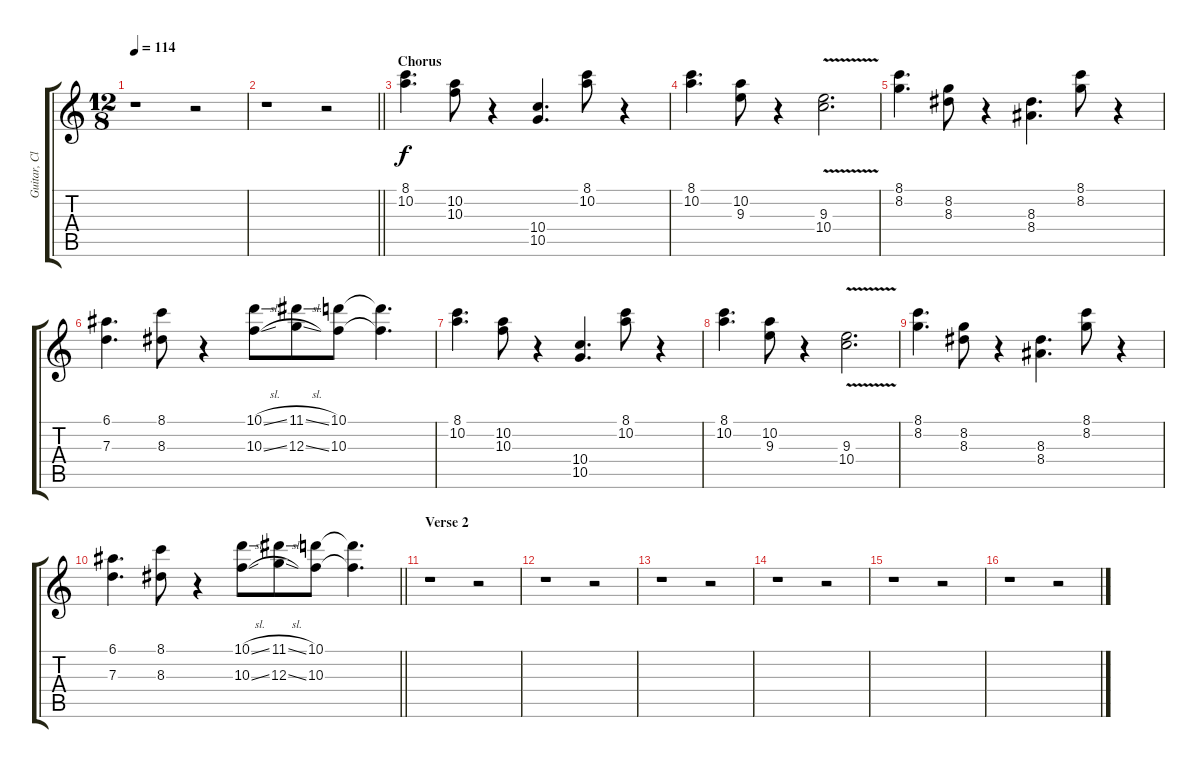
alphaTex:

\track ("Guitar, Clean 2" "Guitar, Cl") {instrument electricguitarclean}
\staff {score tabs}
\tuning (E4 B3 G3 D3 A2 E2) {hide}
\ts (12 8)
\tempo 114
\clef g2
\ks c
r.1{dy f} r.2 |
\barLineRight lightlight
r.1 r.2 |
\section ("" "Chorus")
(8.1 10.2).4{d} (10.2 10.3).8 r.4 (10.4 10.5).4{d} (8.1 10.2).8 r.4 |
(8.1 10.2).4{d} (10.2 9.3).8 r.4 (9.3{v} 10.4{v}).2{d} |
(8.1 8.2).4{d} (8.2 8.3).8 r.4 (8.3 8.4).4{d} (8.1 8.2).8 r.4 |
(6.1 7.3).4{d} (8.1 8.3).8 r.4 (10.1{sl} 10.3{sl}).8 (11.1{sl} 12.3{sl}).8 (10.1 10.3).8 (10.1{t} 10.3{t}).4{d} |
(8.1 10.2).4{d} (10.2 10.3).8 r.4 (10.4 10.5).4{d} (8.1 10.2).8 r.4 |
(8.1 10.2).4{d} (10.2 9.3).8 r.4 (9.3{v} 10.4{v}).2{d} |
(8.1 8.2).4{d} (8.2 8.3).8 r.4 (8.3 8.4).4{d} (8.1 8.2).8 r.4 |
\barLineRight lightlight
(6.1 7.3).4{d} (8.1 8.3).8 r.4 (10.1{sl} 10.3{sl}).8 (11.1{sl} 12.3{sl}).8 (10.1 10.3).8 (10.1{t} 10.3{t}).4{d} |
\section ("" "Verse 2")
r.1 r.2 |
r.1 r.2 |
r.1 r.2 |
r.1 r.2 |
r.1 r.2 |
r.1 r.2
